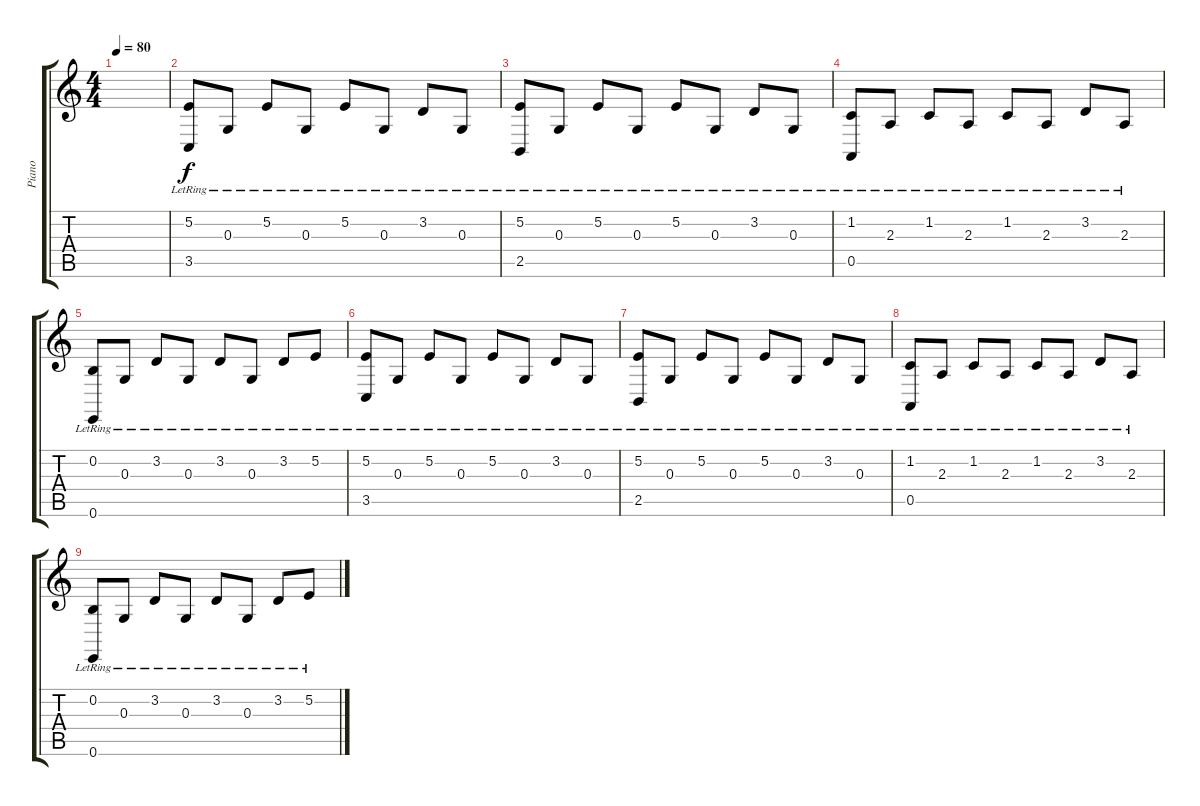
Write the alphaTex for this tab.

\track ("Piano" "Piano") {instrument acousticgrandpiano}
\staff {score tabs}
\tuning (E4 B3 G3 D3 A2 E2) {hide}
\ts (4 4)
\tempo 80
\clef g2
\ks c
|
(5.2{lr} 3.5{lr}).8{balance 8} 0.3{lr}.8 5.2{lr}.8 0.3{lr}.8 5.2{lr}.8 0.3{lr}.8 3.2{lr}.8 0.3{lr}.8 |
(5.2{lr} 2.5).8 0.3{lr}.8 5.2{lr}.8 0.3{lr}.8 5.2{lr}.8 0.3{lr}.8 3.2{lr}.8 0.3{lr}.8 |
(1.2{lr} 0.5{lr}).8 2.3{lr}.8 1.2{lr}.8 2.3{lr}.8 1.2{lr}.8 2.3{lr}.8 3.2{lr}.8 2.3{lr}.8 |
(0.2 0.6{lr}).8 0.3{lr}.8 3.2{lr}.8 0.3{lr}.8 3.2{lr}.8 0.3{lr}.8 3.2{lr}.8 5.2{lr}.8 |
(5.2{lr} 3.5{lr}).8 0.3{lr}.8 5.2{lr}.8 0.3{lr}.8 5.2{lr}.8 0.3{lr}.8 3.2{lr}.8 0.3{lr}.8 |
(5.2{lr} 2.5).8 0.3{lr}.8 5.2{lr}.8 0.3{lr}.8 5.2{lr}.8 0.3{lr}.8 3.2{lr}.8 0.3{lr}.8 |
(1.2{lr} 0.5{lr}).8 2.3{lr}.8 1.2{lr}.8 2.3{lr}.8 1.2{lr}.8 2.3{lr}.8 3.2{lr}.8 2.3{lr}.8 |
(0.2 0.6{lr}).8 0.3{lr}.8 3.2{lr}.8 0.3{lr}.8 3.2{lr}.8 0.3{lr}.8 3.2{lr}.8 5.2{lr}.8
